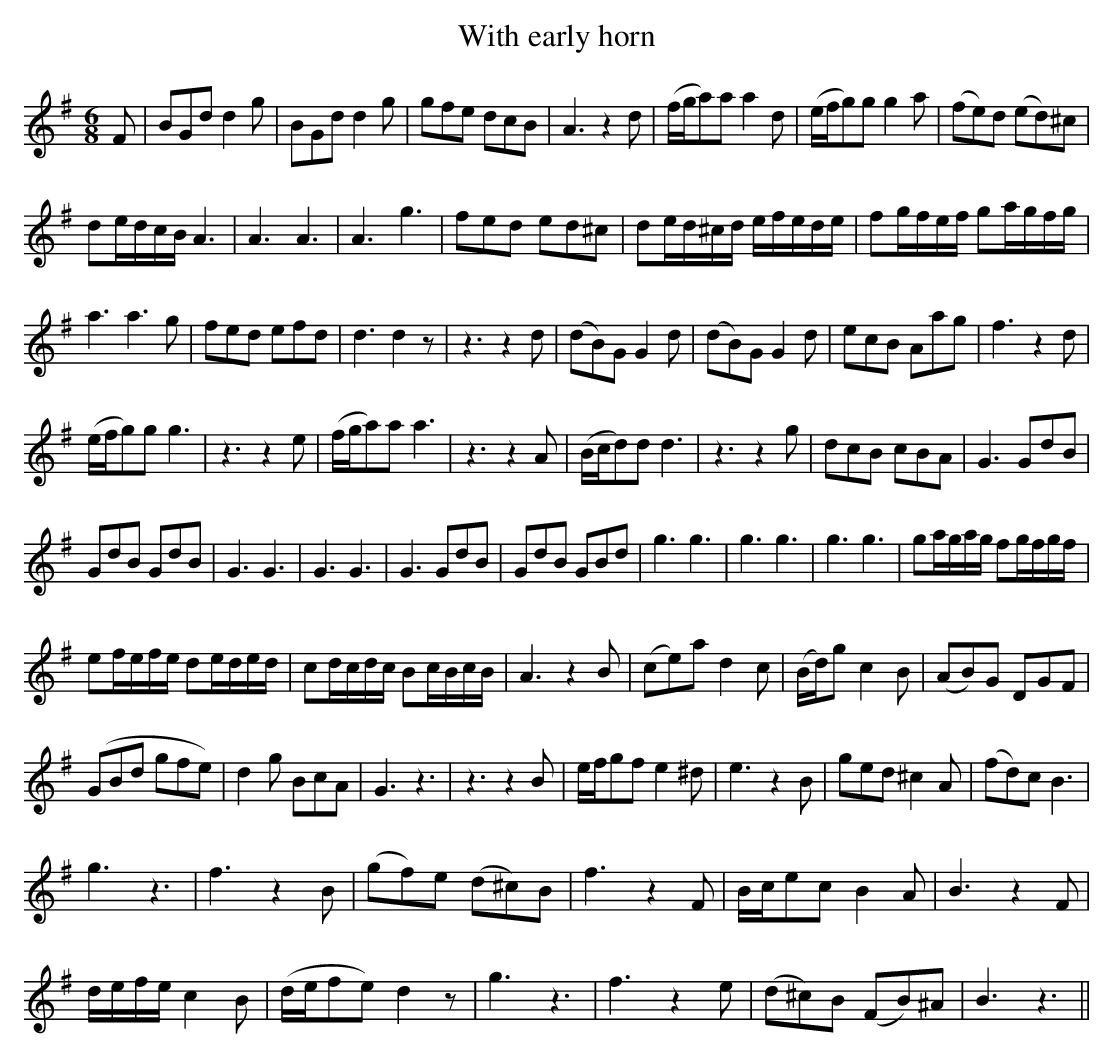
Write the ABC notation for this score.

X:1
T:With early horn
M:6/8
L:1/8
K:G
F | BGd d2g | BGd d2g | gfe dcB | A3 z2d | (f/g/a)a a2d | (e/f/g)g g2a | (fe)d (ed)^c |
de/d/c/B/ A3 | A3 A3 | A3 g3 | fed ed^c | de/d/^c/d/ e/f/e/d/e/ | fg/f/e/f/ ga/g/f/g/ |
a3a3g | fed efd | d3 d2z | z3 z2d | (dB)G G2d | (dB)G G2d | ecB Aag | f3 z2d |
(e/f/g)g g3 | z3 z2e | (f/g/a)a a3 | z3 z2A | (B/c/d)d d3 | z3 z2g | dcB cBA | G3 GdB |
GdB GdB | G3 G3 | G3G3 | G3 GdB | GdB GBd | g3g3 | g3g3 | g3 g3 | ga/g/a/g/ fg/f/g/f/ |
ef/e/f/e/ de/d/e/d/ | cd/c/d/c/ Bc/B/c/B/ | A3 z2B | (ce)a d2c | (B/d/)g c2B | (AB)G DGF |
(GBd gfe) | d2g BcA | G3 z3 | z3 z2B | e/f/gf e2^d | e3 z2B | ged ^c2A | (fd)c B3 |
g3 z3 | f3 z2B | (gf)e (d^c)B | f3 z2F | B/c/ec B2A | B3 z2F |
d/e/f/e/c2B | (d/e/fe) d2z | g3 z3 | f3 z2e | (d^c)B (FB)^A | B3 z3 ||
